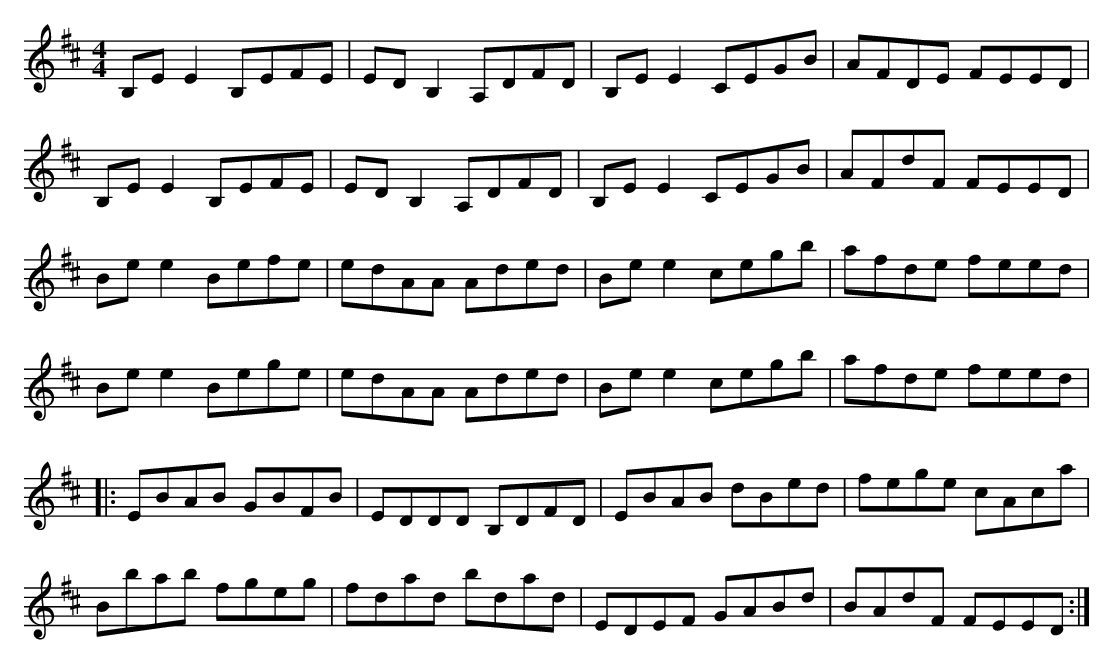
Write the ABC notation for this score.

X:1
M:4/4
K:Bmin
B,EE2 B,EFE|EDB,2 A,DFD|B,EE2 CEGB|AFDE FEED|
B,EE2 B,EFE|EDB,2 A,DFD|B,EE2 CEGB|AFdF FEED|
Bee2 Befe|edAA Aded|Bee2 cegb|afde feed|
Bee2 Bege|edAA Aded|Bee2 cegb|afde feed|
|:EBAB GBFB|EDDD B,DFD|EBAB dBed|fege cAca|
Bbab fgeg|fdad bdad|EDEF GABd|BAdF FEED:|
